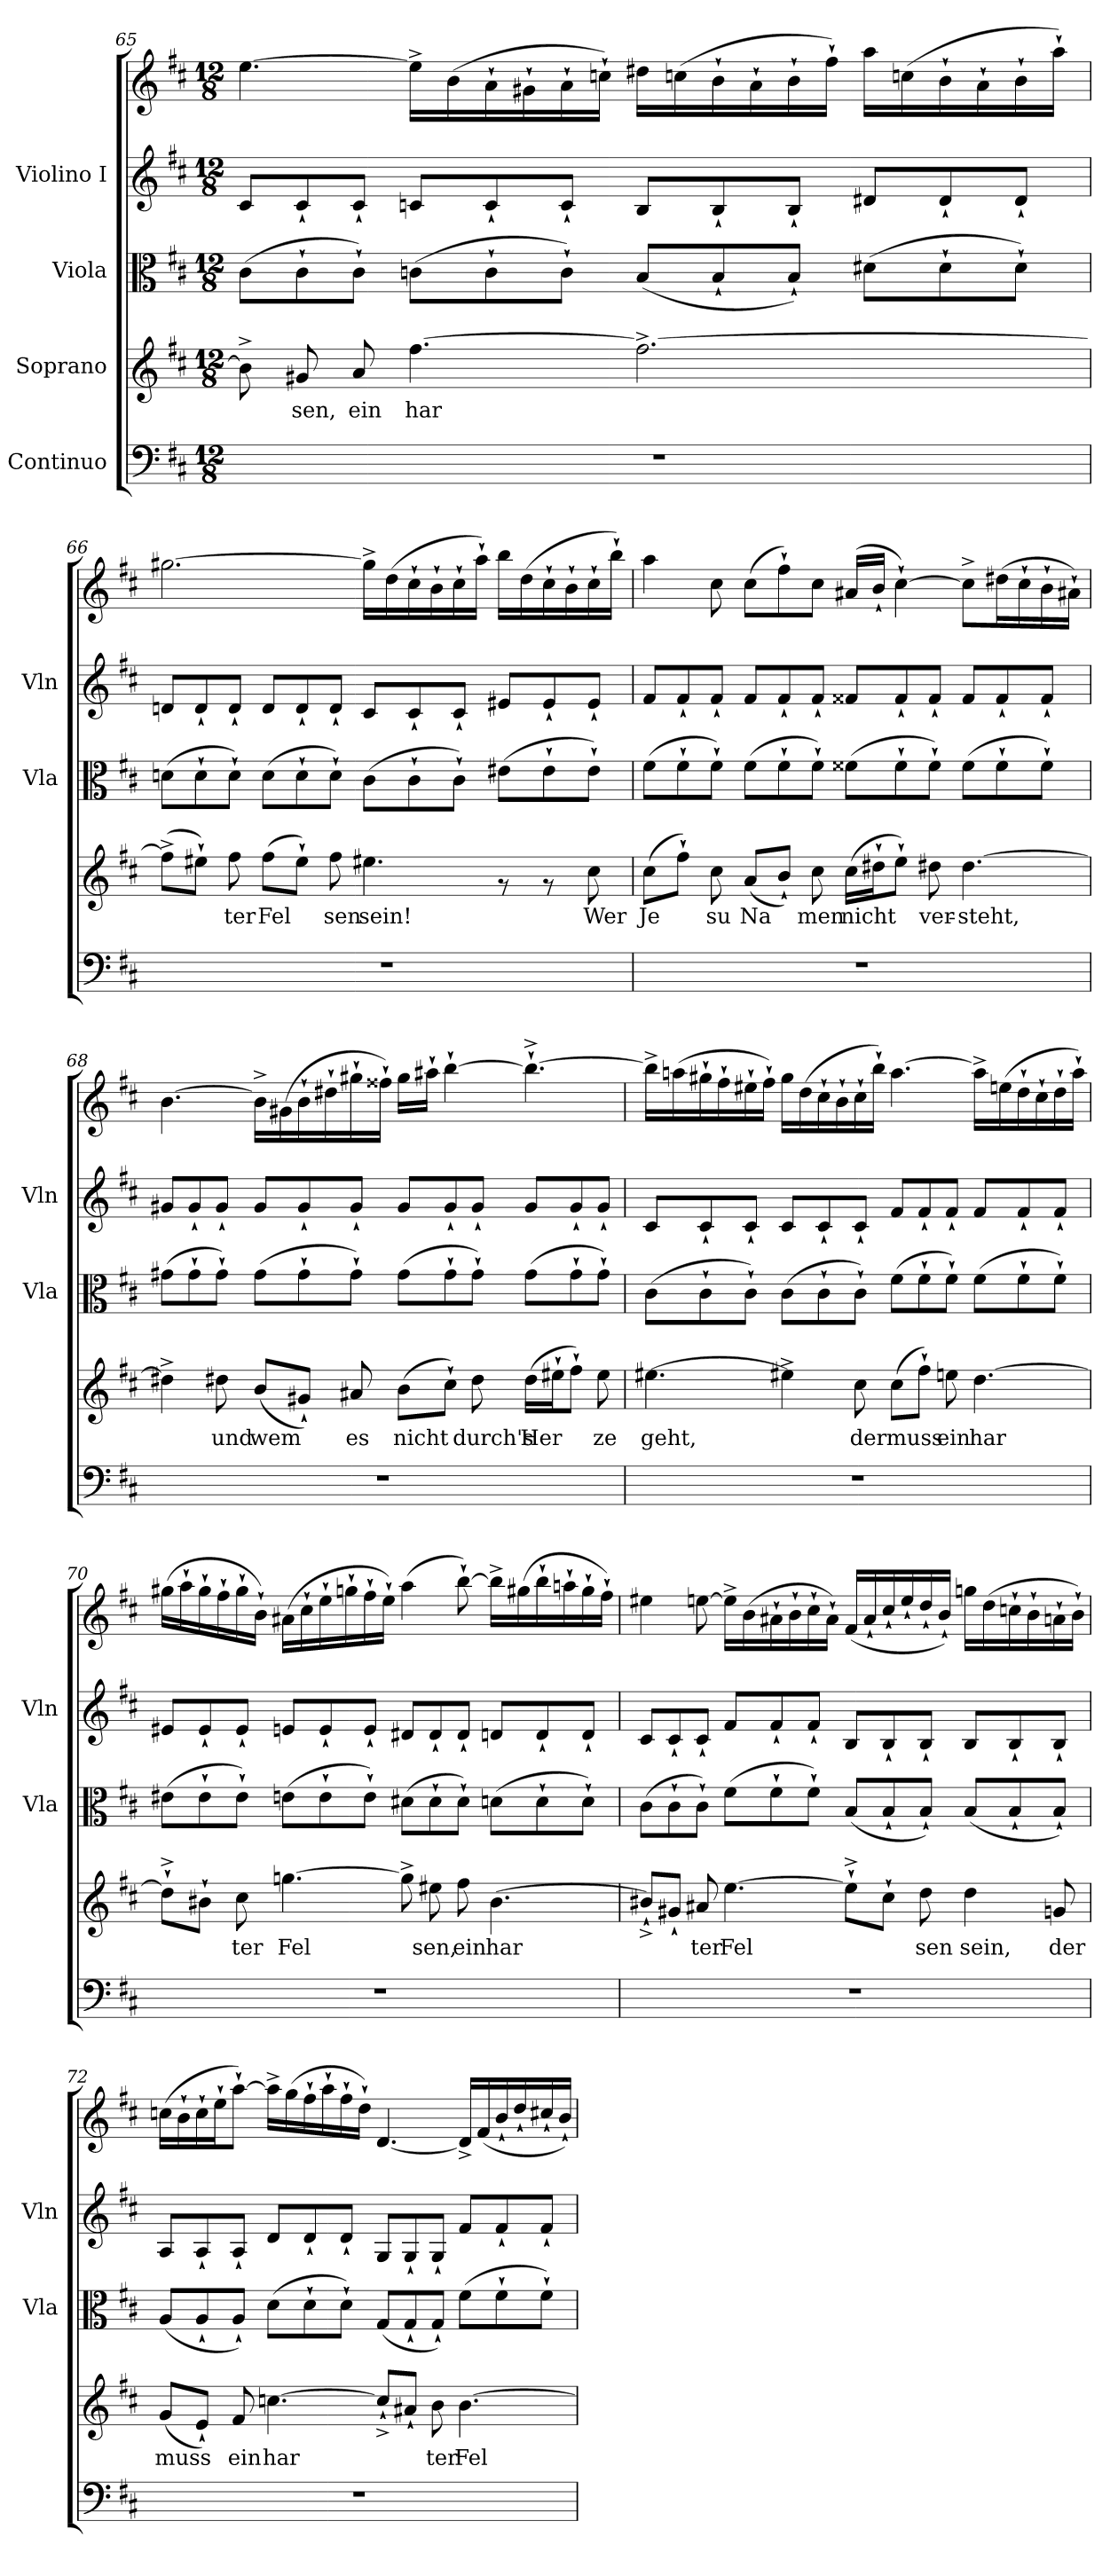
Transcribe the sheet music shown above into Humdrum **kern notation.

**kern	**kern	**text	**kern	**kern	**kern
*part4	*part3	*part3	*part2	*part1	*part1
*staff5	*staff4	*staff4	*staff3	*staff2	*staff1
*I"Continuo	*I"Soprano	*	*I"Viola	*I"Violino I	*
*	*	*	*I'Vla	*I'Vln	*
!!LO:LB:g=z
*clefF4	*clefG2	*	*clefC3	*clefG2	*clefG2
*k[f#c#]	*k[f#c#]	*	*k[f#c#]	*k[f#c#]	*k[f#c#]
*D:	*D:	*	*D:	*D:	*D:
*M12/8	*M12/8	*	*M12/8	*M12/8	*M12/8
=65	=65	=65	=65	=65	=65
!	!	!LO:LY:b:cj	!	!	!
1.r	8b^>\]	-	(>8c#\L	8c#/L	[>4.ee\
!	!	!LO:LY:b:cj	!	!	!
.	8g#X/	sen,	8c#`>\	8c#`</	.
!	!	!LO:LY:b:cj	!	!	!
.	8a/	ein	8c#`>\J)	8c#`</J	.
!	!	!LO:LY:b:cj	!	!	!
.	[>4.ff#\	har-	(>8cn\L	8cn/L	16ee^>\L]
.	.	.	.	.	(>16b\
.	.	.	8c`>\	8c`</	16a`>\
.	.	.	.	.	16g#X`>\
.	.	.	8c`>\J)	8c`</J	16a`>\
.	.	.	.	.	16ccn`>\J)
!	!	!LO:LY:b:cj	!	!	!
.	2.ff#^>\_>	--	(>8B/L	8B/L	16dd#X\L
.	.	.	.	.	(>16ccn\
.	.	.	8B`</	8B`</	16b`>\
.	.	.	.	.	16a`>\
.	.	.	8B`</J)	8B`</J	16b`>\
.	.	.	.	.	16ff#`>\J)
.	.	.	(>8d#X\L	8d#X/L	16aa\L
.	.	.	.	.	(>16ccn\
.	.	.	8d#`>\	8d#`</	16b`>\
.	.	.	.	.	16a`>\
.	.	.	8d#`>\J)	8d#`</J	16b`>\
.	.	.	.	.	16aa`>\J)
=66	=66	=66	=66	=66	=66
!	!	!LO:LY:b:cj	!	!	!
1.r	(>8ff#^>\L]	-	(>8dn\L	8dn/L	[>2.gg#X\
!	!	!LO:LY:b:cj	!	!	!
.	8ee#X`>\J)	.	8d`>\	8d`</	.
!	!	!LO:LY:b:cj	!	!	!
.	8ff#\	ter	8d`>\J)	8d`</J	.
!	!	!LO:LY:b:cj	!	!	!
.	(>8ff#\L	Fel-	(>8d\L	8d/L	.
!	!	!LO:LY:b:cj	!	!	!
.	8ee#`>\J)	-	8d`>\	8d`</	.
!	!	!LO:LY:b:cj	!	!	!
.	8ff#\	sen	8d`>\J)	8d`</J	.
!	!	!LO:LY:b:cj	!	!	!
.	4.ee#X\	sein!	(>8c#\L	8c#/L	16gg#^>\L]
.	.	.	.	.	(>16dd\
.	.	.	8c#`>\	8c#`</	16cc#`>\
.	.	.	.	.	16b`>\
.	.	.	8c#`>\J)	8c#`</J	16cc#`>\
.	.	.	.	.	16aa`>\J)
.	8rf	.	(>8e#X\L	8e#X/L	16bb\L
.	.	.	.	.	(>16dd\
.	8rf	.	8e#`>\	8e#`</	16cc#`>\
.	.	.	.	.	16b`>\
!	!	!LO:LY:b:cj	!	!	!
.	8cc#\	Wer	8e#`>\J)	8e#`</J	16cc#`>\
.	.	.	.	.	16bb`>\J)
!!LO:PB:g=z
=67	=67	=67	=67	=67	=67
!	!	!LO:LY:b:cj	!	!	!
1.r	(>8cc#\L	Je-	(>8f#\L	8f#/L	4aa\
!	!	!LO:LY:b:cj	!	!	!
.	8ff#`>\J)	-	8f#`>\	8f#`</	.
!	!	!LO:LY:b:cj	!	!	!
.	8cc#\	su	8f#`>\J)	8f#`</J	8cc#\
!	!	!LO:LY:b:cj	!	!	!
.	(>8a/L	Na-	(>8f#\L	8f#/L	(>8cc#\L
!	!	!LO:LY:b:cj	!	!	!
.	8b`</J)	-	8f#`>\	8f#`</	8ff#`>\)
!	!	!LO:LY:b:cj	!	!	!
.	8cc#\	men	8f#`>\J)	8f#`</J	8cc#\J
!	!	!LO:LY:b:cj	!	!	!
.	(>16cc#\L	nicht	(>8f##X\L	8f##X/L	(>16a#X/L
!	!	!LO:LY:b:cj	!	!	!
.	16dd#X`>\	.	.	.	16b`</J
!	!	!LO:LY:b:cj	!	!	!
.	8ee`>\J)	.	8f##`>\	8f##`</	[>4cc#`>\)
!	!	!LO:LY:b:cj	!	!	!
.	8dd#X\	ver-	8f##`>\J)	8f##`</J	.
!	!	!LO:LY:b:cj	!	!	!
.	[>4.dd#\	-steht,	(>8f##\L	8f##/L	8cc#^>\L]
.	.	.	8f##`>\	8f##`</	(>16dd#X\
.	.	.	.	.	16cc#`>\
.	.	.	8f##`>\J)	8f##`</J	16b`>\
.	.	.	.	.	16a#X`>\J)
!!LO:LB:g=z
=68	=68	=68	=68	=68	=68
!	!	!LO:LY:b:cj	!	!	!
1.r	4dd#X^>\]	.	(>8g#X\L	8g#X/L	[>4.b\
.	.	.	8g#`>\	8g#`</	.
!	!	!LO:LY:b:cj	!	!	!
.	8dd#X\	und	8g#`>\J)	8g#`</J	.
!	!	!LO:LY:b:cj	!	!	!
.	(>8b/L	wem	(>8g#\L	8g#/L	16b^>\L]
.	.	.	.	.	(>16g#X\
!	!	!LO:LY:b:cj	!	!	!
.	8g#X`</J)	.	8g#`>\	8g#`</	16b`>\
.	.	.	.	.	16dd#X`>\
!	!	!LO:LY:b:cj	!	!	!
.	8a#X/	es	8g#`>\J)	8g#`</J	16gg#X`>\
.	.	.	.	.	16ff##X`>\J)
!	!	!LO:LY:b:cj	!	!	!
.	(>8b\L	nicht	(>8g#\L	8g#/L	16gg#\L
.	.	.	.	.	16aa#X`>\J
!	!	!LO:LY:b:cj	!	!	!
.	8cc#`>\J)	.	8g#`>\	8g#`</	[>4bb`>\
!	!	!LO:LY:b:cj	!	!	!
.	8dd#\	durch's	8g#`>\J)	8g#`</J	.
!	!	!LO:LY:b:cj	!	!	!
.	(>16dd#\L	Her-	(>8g#\L	8g#/L	4.bb^>`>\_>
!	!	!LO:LY:b:cj	!	!	!
.	16ee#X`>\	-	.	.	.
!	!	!LO:LY:b:cj	!	!	!
.	8ff#`>\J)	.	8g#`>\	8g#`</	.
!	!	!LO:LY:b:cj	!	!	!
.	8ee#\	ze	8g#`>\J)	8g#`</J	.
!!LO:PB:g=z
=69	=69	=69	=69	=69	=69
!	!	!LO:LY:b:cj	!	!	!
1.r	[>4.ee#X\	geht,	(>8c#\L	8c#/L	16bb^>\L]
.	.	.	.	.	(>16aan\
.	.	.	8c#`>\	8c#`</	16gg#X`>\
.	.	.	.	.	16ff#`>\
.	.	.	8c#`>\J)	8c#`</J	16ee#X`>\
.	.	.	.	.	16ff#`>\J)
!	!	!LO:LY:b:cj	!	!	!
.	4ee#X^>\]	.	(>8c#\L	8c#/L	16gg#\L
.	.	.	.	.	(>16dd\
.	.	.	8c#`>\	8c#`</	16cc#`>\
.	.	.	.	.	16b`>\
!	!	!LO:LY:b:cj	!	!	!
.	8cc#\	der	8c#`>\J)	8c#`</J	16cc#`>\
.	.	.	.	.	16bb`>\J)
!	!	!LO:LY:b:cj	!	!	!
.	(>8cc#\L	muss	(>8f#\L	8f#/L	[>4.aa\
!	!	!LO:LY:b:cj	!	!	!
.	8ff#`>\J)	.	8f#`>\	8f#`</	.
!	!	!LO:LY:b:cj	!	!	!
.	8een\	ein	8f#`>\J)	8f#`</J	.
!	!	!LO:LY:b:cj	!	!	!
.	[>4.dd\	har-	(>8f#\L	8f#/L	16aa^>\L]
.	.	.	.	.	(>16een\
.	.	.	8f#`>\	8f#`</	16dd`>\
.	.	.	.	.	16cc#`>\
.	.	.	8f#`>\J)	8f#`</J	16dd`>\
.	.	.	.	.	16aa`>\J)
!!LO:LB:g=z
=70	=70	=70	=70	=70	=70
!	!	!LO:LY:b:cj	!	!	!
1.r	8dd^>`>\L]	-	(>8e#X\L	8e#X/L	(>16gg#X\L
.	.	.	.	.	16aa`>\
!	!	!LO:LY:b:cj	!	!	!
.	8b#X`>\J	.	8e#`>\	8e#`</	16gg#`>\
.	.	.	.	.	16ff#`>\
!	!	!LO:LY:b:cj	!	!	!
.	8cc#\	ter	8e#`>\J)	8e#`</J	16gg#`>\
.	.	.	.	.	16b`>\J)
!	!	!LO:LY:b:cj	!	!	!
.	[>4.ggn\	Fel-	(>8en\L	8en/L	(>16a#X\L
.	.	.	.	.	16cc#`>\
.	.	.	8e`>\	8e`</	16ee`>\
.	.	.	.	.	16ggn`>\
.	.	.	8e`>\J)	8e`</J	16ff#`>\
.	.	.	.	.	16ee`>\J)
!	!	!LO:LY:b:cj	!	!	!
.	8gg^>\]	-	(>8d#X\L	8d#X/L	(>4aa\
!	!	!LO:LY:b:cj	!	!	!
.	8ee#X\	sen,	8d#`>\	8d#`</	.
!	!	!LO:LY:b:cj	!	!	!
.	8ff#\	ein	8d#`>\J)	8d#`</J	[>8bb`>\)
!	!	!LO:LY:b:cj	!	!	!
.	[>4.b#\	har-	(>8dn\L	8dn/L	16bb^>\L]
.	.	.	.	.	(>16gg#X\
.	.	.	8d`>\	8d`</	16bb`>\
.	.	.	.	.	16aan`>\
.	.	.	8d`>\J)	8d`</J	16gg#`>\
.	.	.	.	.	16ff#`>\J)
!!LO:PB:g=z
=71	=71	=71	=71	=71	=71
!	!	!LO:LY:b:cj	!	!	!
1.r	8b#X^>`</L]	-	(>8c#\L	8c#/L	4ee#X\
!	!	!LO:LY:b:cj	!	!	!
.	8g#X`</J	.	8c#`>\	8c#`</	.
!	!	!LO:LY:b:cj	!	!	!
.	8a#X/	ter	8c#`>\J)	8c#`</J	[>8een\
!	!	!LO:LY:b:cj	!	!	!
.	[>4.ee\	Fel-	(>8f#\L	8f#/L	16ee^>\L]
.	.	.	.	.	(>16b\
.	.	.	8f#`>\	8f#`</	16a#X`>\
.	.	.	.	.	16b`>\
.	.	.	8f#`>\J)	8f#`</J	16cc#`>\
.	.	.	.	.	16a#`>\J)
!	!	!LO:LY:b:cj	!	!	!
.	8ee^>`>\L]	-	(>8B/L	8B/L	(>16f#/L
.	.	.	.	.	16a#`</
!	!	!LO:LY:b:cj	!	!	!
.	8cc#`>\J	.	8B`</	8B`</	16cc#`</
.	.	.	.	.	16ee`</
!	!	!LO:LY:b:cj	!	!	!
.	8dd\	sen	8B`</J)	8B`</J	16dd`</
.	.	.	.	.	16b`</J)
!	!	!LO:LY:b:cj	!	!	!
.	4dd\	sein,	(>8B/L	8B/L	16ggn\L
.	.	.	.	.	(>16dd\
.	.	.	8B`</	8B`</	16ccn`>\
.	.	.	.	.	16b`>\
!	!	!LO:LY:b:cj	!	!	!
.	8gn/	der	8B`</J)	8B`</J	16an`>\
.	.	.	.	.	16b`>\J)
=72	=72	=72	=72	=72	=72
!	!	!LO:LY:b:cj	!	!	!
1.r	(>8g/L	muss	(>8A/L	8A/L	(>16ccn\L
.	.	.	.	.	16b`>\
!	!	!LO:LY:b:cj	!	!	!
.	8e`</J)	.	8A`</	8A`</	16cc`>\
.	.	.	.	.	16ee`>\
!	!	!LO:LY:b:cj	!	!	!
.	8f#/	ein	8A`</J)	8A`</J	[>8aa`>\J)
!	!	!LO:LY:b:cj	!	!	!
.	[>4.ccn\	har-	(>8d\L	8d/L	16aa^>\L]
.	.	.	.	.	(>16gg\
.	.	.	8d`>\	8d`</	16ff#`>\
.	.	.	.	.	16aa`>\
.	.	.	8d`>\J)	8d`</J	16ff#`>\
.	.	.	.	.	16dd`>\J)
!	!	!LO:LY:b:cj	!	!	!
.	8cc^>`</L]	-	(>8G/L	8G/L	[<4.d/
!	!	!LO:LY:b:cj	!	!	!
.	8a#X`</J	.	8G`</	8G`</	.
!	!	!LO:LY:b:cj	!	!	!
.	8b\	ter	8G`</J)	8G`</J	.
!	!	!LO:LY:b:cj	!	!	!
.	[>4.b\	Fel-	(>8f#\L	8f#/L	16d^</L]
.	.	.	.	.	(>16f#/
.	.	.	8f#`>\	8f#`</	16b`</
.	.	.	.	.	16dd`</
.	.	.	8f#`>\J)	8f#`</J	16cc#X`</
.	.	.	.	.	16b`</J)
=	=	=	=	=	=
*-	*-	*-	*-	*-	*-
